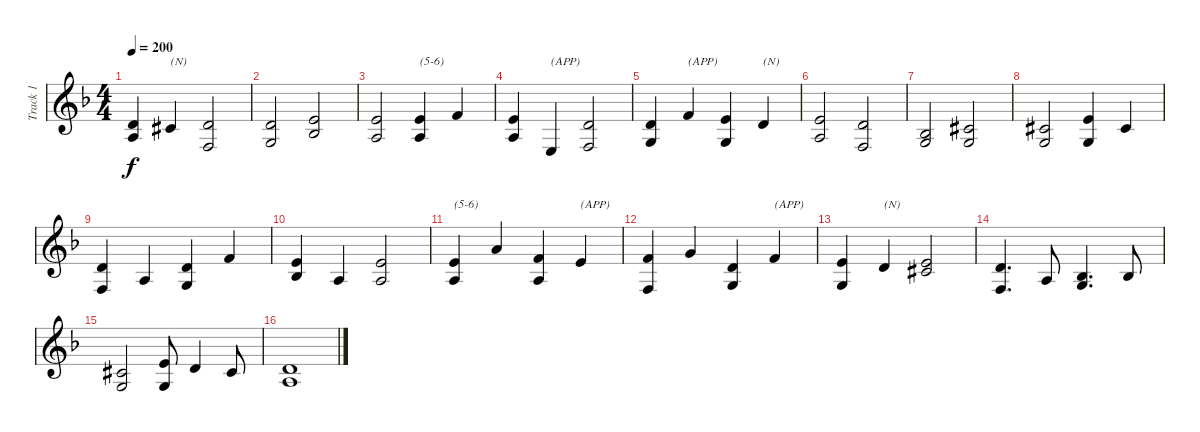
\track ("Track 1" "Track 1") {instrument acousticgrandpiano}
\staff {score}
\tuning (E4 B3 G3 D3 A2 E2) {hide}
\ts (4 4)
\tempo 200
\clef g2
\ks f
(3.2 2.3).4{dy f} 2.2{acc #}.4{txt "(N)"} (3.2 3.4).2 |
(3.2 0.3).2 (0.1 3.3).2 |
(0.1 2.3).2 (0.1 2.3).4{txt "(5-6)"} 1.1.4 |
(0.1 2.3).4 2.4.4{txt "(APP)"} (3.2 3.4).2 |
(3.2 0.3).4 1.1.4{txt "(APP)"} (0.1 5.4).4 3.2.4{txt "(N)"} |
(0.1 2.3).2 (3.2 3.4).2 |
(3.3 5.4).2 (6.3{acc #} 5.4).2 |
(2.2{acc #} 0.3).2 (0.1 0.3).4 2.2{acc #}.4 |
(3.2 3.4).4 2.3.4 (3.2 0.3).4 1.1.4 |
(3.3 14.4).4 2.3.4 (0.1 2.3).2 |
(0.1 2.3).4{txt "(5-6)"} 5.1.4 (1.1 2.3).4 0.1.4{txt "(APP)"} |
(1.1 3.4).4 3.1.4 (3.2 0.3).4 1.1.4{txt "(APP)"} |
(0.1 5.4).4 3.2.4{txt "(N)"} (0.1 2.2{acc #}).2 |
(3.2 3.4).4{d} 2.3.8 (3.3 5.4).4{d} 3.3.8 |
(6.3{acc #} 5.4).2 (0.1 5.4).8 3.2.4 2.2{acc #}.8 |
(3.2 2.3).1
